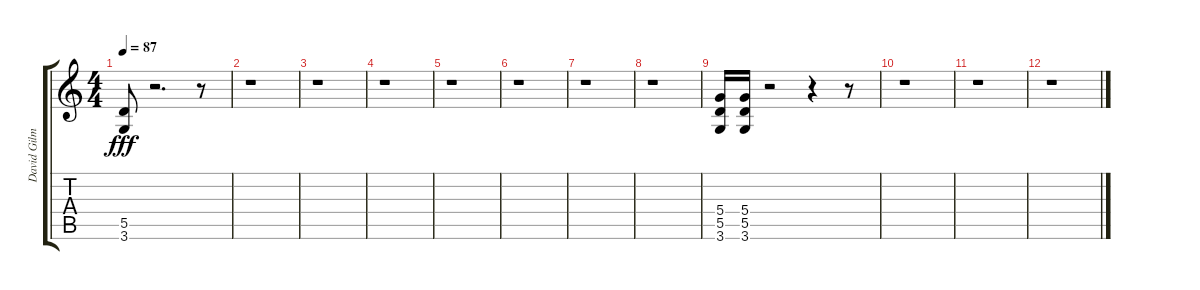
\track ("David Gilmour (Rythym Guitar)" "David Gilm") {instrument overdrivenguitar}
\staff {score tabs}
\tuning (E4 B3 G3 D3 A2 E2) {hide}
\ts (4 4)
\tempo 87
\clef g2
\ks c
(5.5 3.6).8{dy fff} r.2{d} r.8 |
r.1 |
r.1 |
r.1 |
r.1 |
r.1 |
r.1 |
r.1 |
(5.4 5.5 3.6).16 (5.4 5.5 3.6).16 r.2 r.4 r.8 |
r.1 |
r.1 |
r.1
